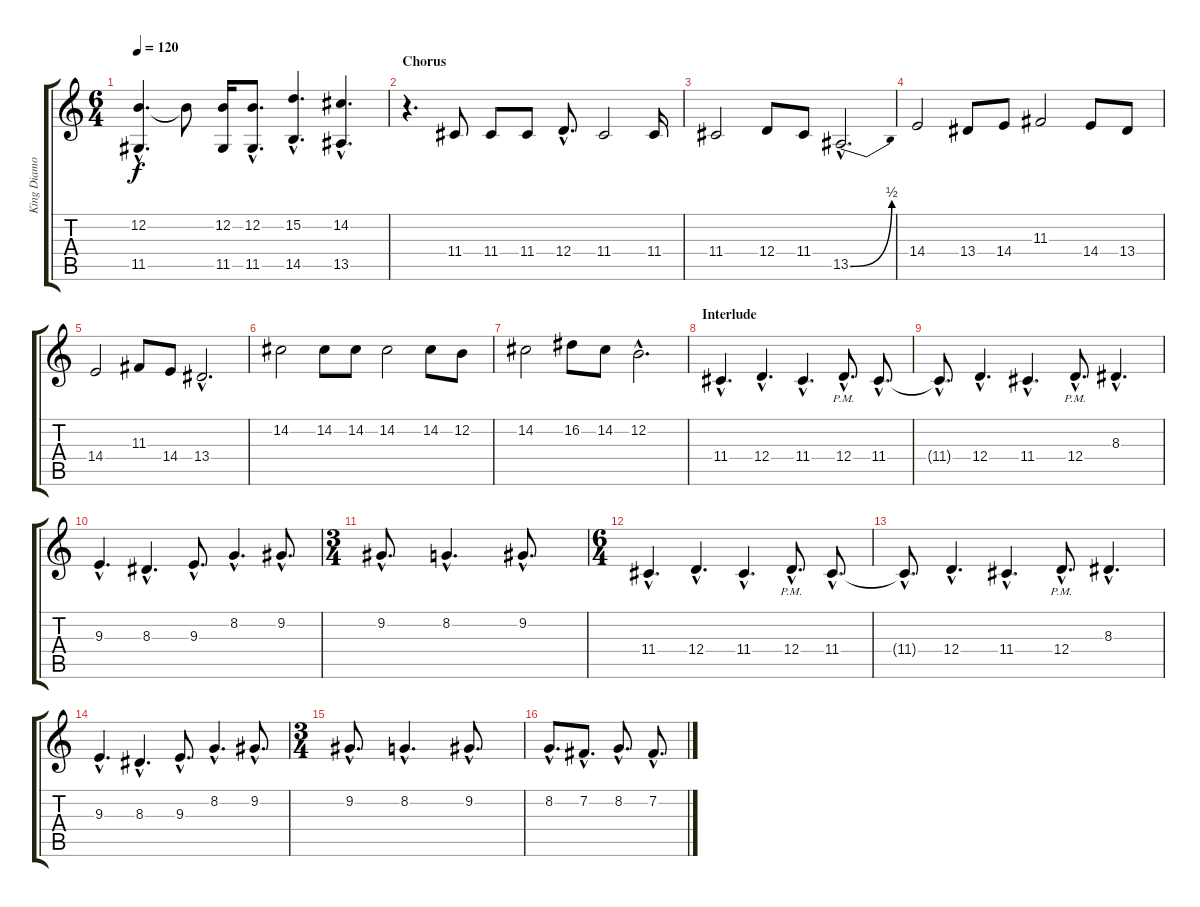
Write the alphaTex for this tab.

\track ("King Diamond" "King Diamo") {instrument viola}
\staff {score tabs}
\tuning (E4 B3 G3 D3 A2 E2) {hide}
\ts (6 4)
\tempo 120
\clef g2
\ks c
(12.2{hac} 11.5{hac}).4{d dy f} 12.2{t}.8 (12.2 11.5).16 (12.2{hac} 11.5{hac}).8{d} (15.2{hac} 14.5{hac}).4{d} (14.2{hac} 13.5{hac}).4{d} |
\section ("" "Chorus")
r.4{d} 11.4.8 11.4.8 11.4.8 12.4{hac}.8{d} 11.4.2 11.4.16 |
11.4.2 12.4.8 11.4.8 13.5{be (bend 0 0 60 2) hac}.2{d} |
14.4.2 13.4.8 14.4.8 11.3.2 14.4.8 13.4.8 |
14.4.2 11.3.8 14.4.8 13.4{hac}.2{d} |
14.2.2 14.2.8 14.2.8 14.2.2 14.2.8 12.2.8 |
14.2.2 16.2.8 14.2.8 12.2{hac}.2{d} |
\section ("" "Interlude")
11.4{hac}.4{d} 12.4{hac}.4{d} 11.4{hac}.4{d} 12.4{hac pm}.8{d} 11.4{hac}.8{d} |
11.4{hac t}.8{d} 12.4{hac}.4{d} 11.4{hac}.4{d} 12.4{hac pm}.8{d} 8.3{hac}.4{d} |
9.3{hac}.4{d} 8.3{hac}.4{d} 9.3{hac}.8{d} 8.2{hac}.4{d} 9.2{hac}.8{d} |
\ts (3 4)
9.2{hac}.8{d} 8.2{hac}.4{d} 9.2{hac}.8{d} |
\ts (6 4)
11.4{hac}.4{d} 12.4{hac}.4{d} 11.4{hac}.4{d} 12.4{hac pm}.8{d} 11.4{hac}.8{d} |
11.4{hac t}.8{d} 12.4{hac}.4{d} 11.4{hac}.4{d} 12.4{hac pm}.8{d} 8.3{hac}.4{d} |
9.3{hac}.4{d} 8.3{hac}.4{d} 9.3{hac}.8{d} 8.2{hac}.4{d} 9.2{hac}.8{d} |
\ts (3 4)
9.2{hac}.8{d} 8.2{hac}.4{d} 9.2{hac}.8{d} |
8.2{hac}.8{d} 7.2{hac}.8{d} 8.2{hac}.8{d} 7.2{hac}.8{d}
